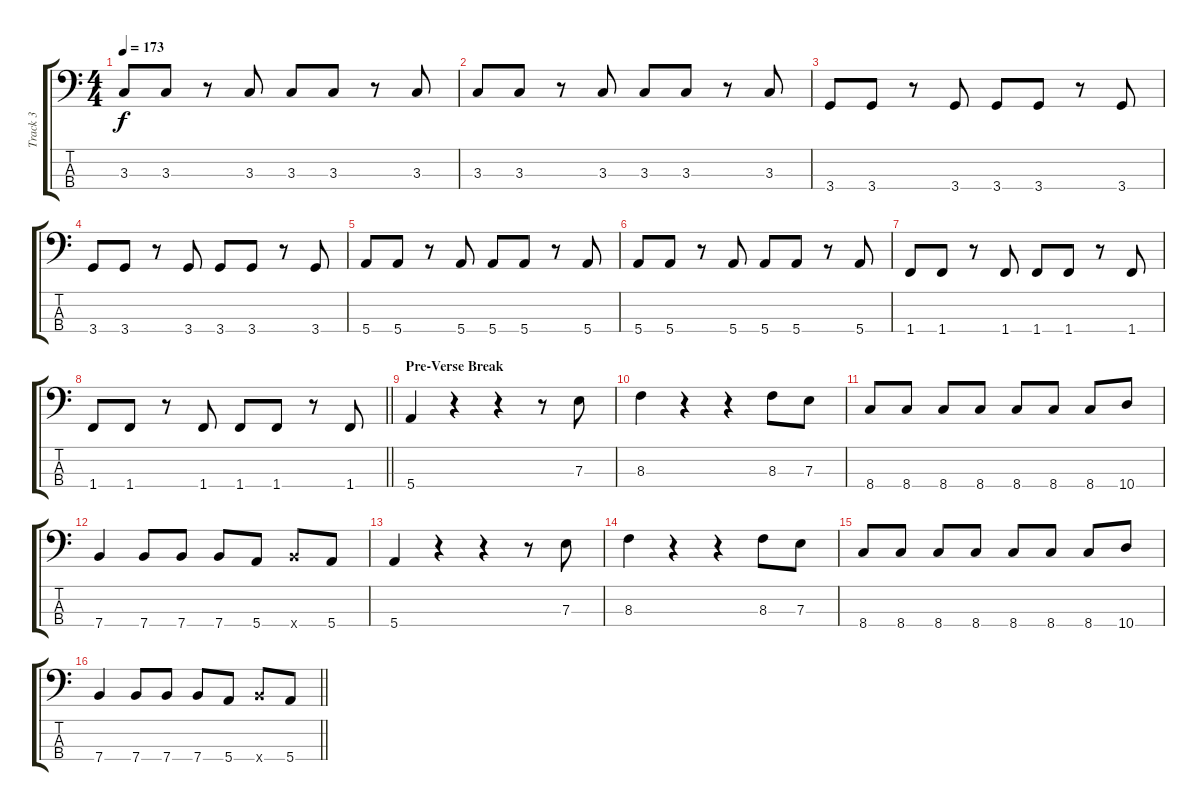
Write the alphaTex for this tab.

\track ("Track 3" "Track 3") {instrument electricbassfinger}
\staff {score tabs}
\tuning (G2 D2 A1 E1) {hide}
\ts (4 4)
\tempo 173
\clef f4
\ks c
3.3.8{dy f} 3.3.8 r.8 3.3.8 3.3.8 3.3.8 r.8 3.3.8 |
3.3.8 3.3.8 r.8 3.3.8 3.3.8 3.3.8 r.8 3.3.8 |
3.4.8 3.4.8 r.8 3.4.8 3.4.8 3.4.8 r.8 3.4.8 |
3.4.8 3.4.8 r.8 3.4.8 3.4.8 3.4.8 r.8 3.4.8 |
5.4.8 5.4.8 r.8 5.4.8 5.4.8 5.4.8 r.8 5.4.8 |
5.4.8 5.4.8 r.8 5.4.8 5.4.8 5.4.8 r.8 5.4.8 |
1.4.8 1.4.8 r.8 1.4.8 1.4.8 1.4.8 r.8 1.4.8 |
\barLineRight lightlight
1.4.8 1.4.8 r.8 1.4.8 1.4.8 1.4.8 r.8 1.4.8 |
\section ("" "Pre-Verse Break")
5.4.4 r.4 r.4 r.8 7.3.8 |
8.3.4 r.4 r.4 8.3.8 7.3.8 |
8.4.8 8.4.8 8.4.8 8.4.8 8.4.8 8.4.8 8.4.8 10.4.8 |
7.4.4 7.4.8 7.4.8 7.4.8 5.4.8 7.4{x}.8 5.4.8 |
5.4.4 r.4 r.4 r.8 7.3.8 |
8.3.4 r.4 r.4 8.3.8 7.3.8 |
8.4.8 8.4.8 8.4.8 8.4.8 8.4.8 8.4.8 8.4.8 10.4.8 |
\barLineRight lightlight
7.4.4 7.4.8 7.4.8 7.4.8 5.4.8 7.4{x}.8 5.4.8
